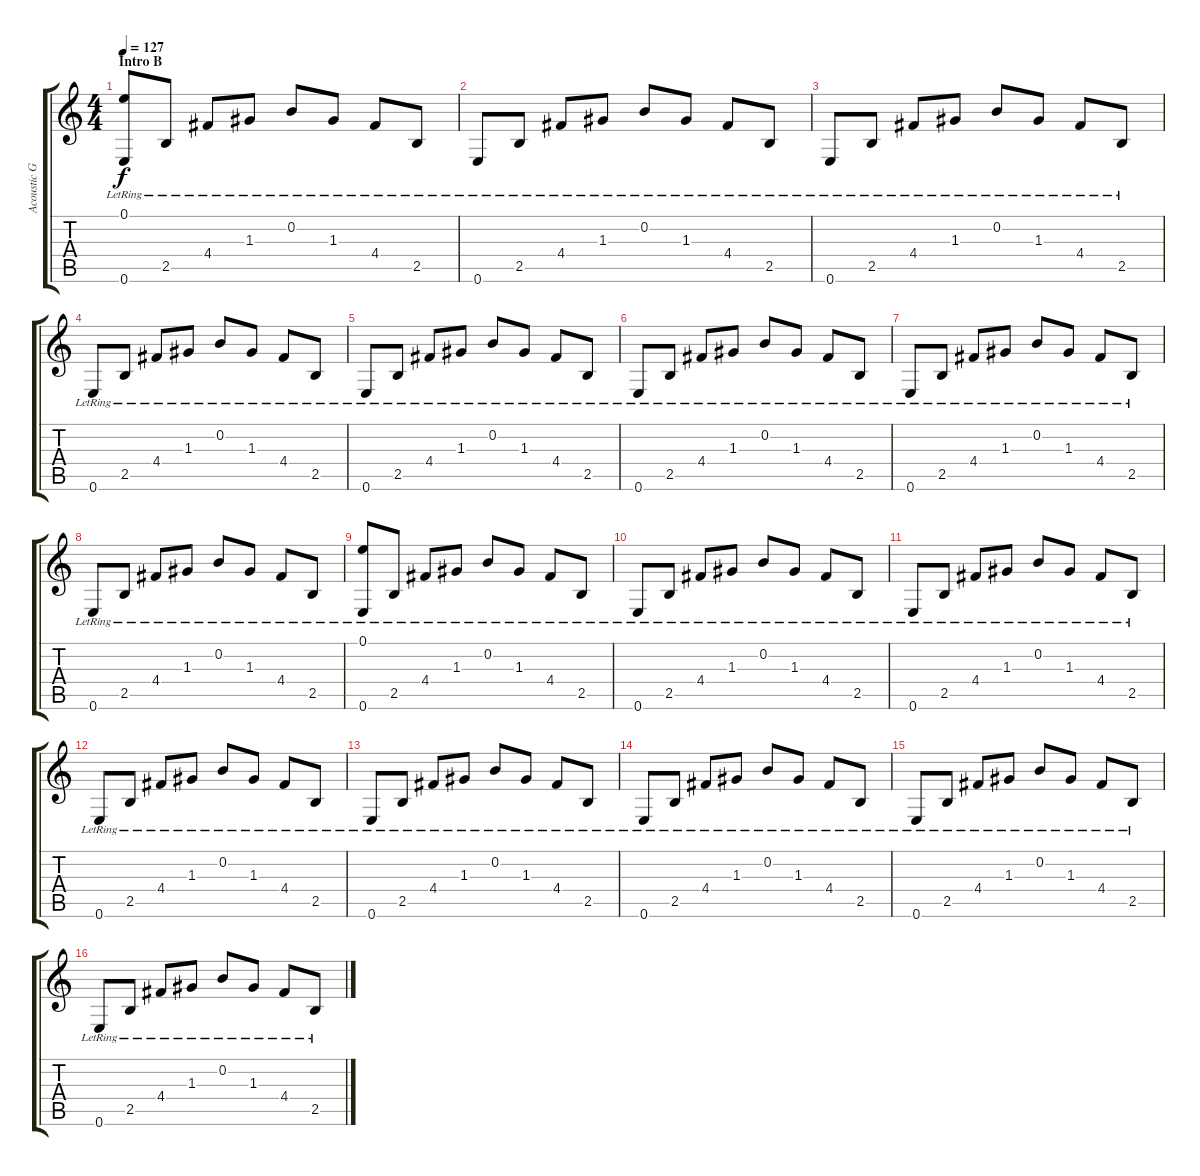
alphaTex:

\track ("Acoustic Guitar 1" "Acoustic G") {instrument acousticguitarsteel}
\staff {score tabs}
\tuning (E4 B3 G3 D3 A2 E2) {hide}
\ts (4 4)
\section ("" "Intro B")
\tempo 127
\clef g2
\ks c
(0.1{lr} 0.6{lr}).8{dy f} 2.5{lr}.8 4.4{lr}.8 1.3{lr}.8 0.2{lr}.8 1.3{lr}.8 4.4{lr}.8 2.5{lr}.8 |
0.6{lr}.8 2.5{lr}.8 4.4{lr}.8 1.3{lr}.8 0.2{lr}.8 1.3{lr}.8 4.4{lr}.8 2.5{lr}.8 |
0.6{lr}.8 2.5{lr}.8 4.4{lr}.8 1.3{lr}.8 0.2{lr}.8 1.3{lr}.8 4.4{lr}.8 2.5{lr}.8 |
0.6{lr}.8 2.5{lr}.8 4.4{lr}.8 1.3{lr}.8 0.2{lr}.8 1.3{lr}.8 4.4{lr}.8 2.5{lr}.8 |
0.6{lr}.8 2.5{lr}.8 4.4{lr}.8 1.3{lr}.8 0.2{lr}.8 1.3{lr}.8 4.4{lr}.8 2.5{lr}.8 |
0.6{lr}.8 2.5{lr}.8 4.4{lr}.8 1.3{lr}.8 0.2{lr}.8 1.3{lr}.8 4.4{lr}.8 2.5{lr}.8 |
0.6{lr}.8 2.5{lr}.8 4.4{lr}.8 1.3{lr}.8 0.2{lr}.8 1.3{lr}.8 4.4{lr}.8 2.5{lr}.8 |
0.6{lr}.8 2.5{lr}.8 4.4{lr}.8 1.3{lr}.8 0.2{lr}.8 1.3{lr}.8 4.4{lr}.8 2.5{lr}.8 |
(0.1{lr} 0.6{lr}).8 2.5{lr}.8 4.4{lr}.8 1.3{lr}.8 0.2{lr}.8 1.3{lr}.8 4.4{lr}.8 2.5{lr}.8 |
0.6{lr}.8 2.5{lr}.8 4.4{lr}.8 1.3{lr}.8 0.2{lr}.8 1.3{lr}.8 4.4{lr}.8 2.5{lr}.8 |
0.6{lr}.8 2.5{lr}.8 4.4{lr}.8 1.3{lr}.8 0.2{lr}.8 1.3{lr}.8 4.4{lr}.8 2.5{lr}.8 |
0.6{lr}.8 2.5{lr}.8 4.4{lr}.8 1.3{lr}.8 0.2{lr}.8 1.3{lr}.8 4.4{lr}.8 2.5{lr}.8 |
0.6{lr}.8 2.5{lr}.8 4.4{lr}.8 1.3{lr}.8 0.2{lr}.8 1.3{lr}.8 4.4{lr}.8 2.5{lr}.8 |
0.6{lr}.8 2.5{lr}.8 4.4{lr}.8 1.3{lr}.8 0.2{lr}.8 1.3{lr}.8 4.4{lr}.8 2.5{lr}.8 |
0.6{lr}.8 2.5{lr}.8 4.4{lr}.8 1.3{lr}.8 0.2{lr}.8 1.3{lr}.8 4.4{lr}.8 2.5{lr}.8 |
0.6{lr}.8 2.5{lr}.8 4.4{lr}.8 1.3{lr}.8 0.2{lr}.8 1.3{lr}.8 4.4{lr}.8 2.5{lr}.8
